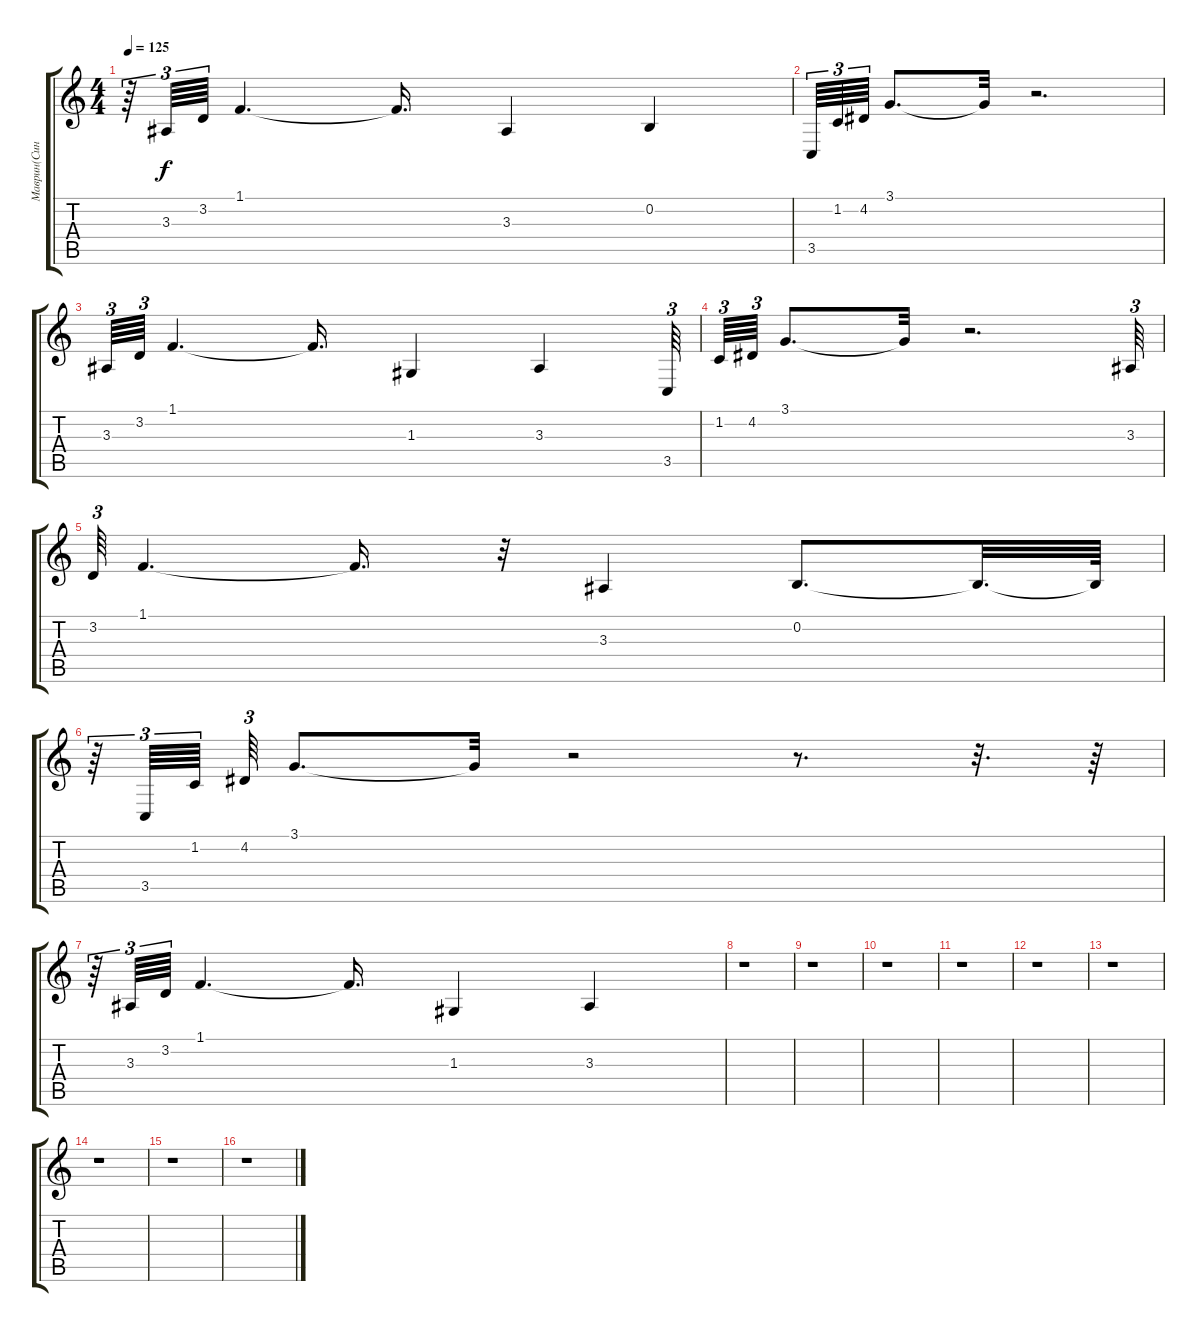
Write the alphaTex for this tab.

\track ("Маврин(Синтезатор-4)" "Маврин(Син") {instrument harpsichord}
\staff {score tabs}
\tuning (E4 B3 G3 D3 A2 E2) {hide}
\ts (4 4)
\tempo 125
\clef g2
\ks c
r.64{tu (3 2) dy f} 3.3.64{tu (3 2)} 3.2.64{tu (3 2)} 1.1.4{d} 1.1{t}.16{d} 3.3.4 0.2.4 |
3.5.64{tu (3 2)} 1.2.64{tu (3 2)} 4.2.64{tu (3 2)} 3.1.8{d} 3.1{t}.32 r.2{d} |
3.3.64{tu (3 2)} 3.2.64{tu (3 2)} 1.1.4{d} 1.1{t}.16{d} 1.3.4 3.3.4 3.5.64{tu (3 2)} |
1.2.64{tu (3 2)} 4.2.64{tu (3 2)} 3.1.8{d} 3.1{t}.32 r.2{d} 3.3.64{tu (3 2)} |
3.2.64{tu (3 2)} 1.1.4{d} 1.1{t}.16{d} r.32 3.3.4 0.2.8{d} 0.2{t}.32{d} 0.2{t}.64 |
r.64{tu (3 2)} 3.5.64{tu (3 2)} 1.2.64{tu (3 2) beam splitsecondary} 4.2.64{tu (3 2)} 3.1.8{d} 3.1{t}.32 r.2 r.8{d} r.32{d} r.64 |
r.64{tu (3 2)} 3.3.64{tu (3 2)} 3.2.64{tu (3 2)} 1.1.4{d} 1.1{t}.16{d} 1.3.4 3.3.4 |
r.1 |
r.1 |
r.1 |
r.1 |
r.1 |
r.1 |
r.1 |
r.1 |
r.1
